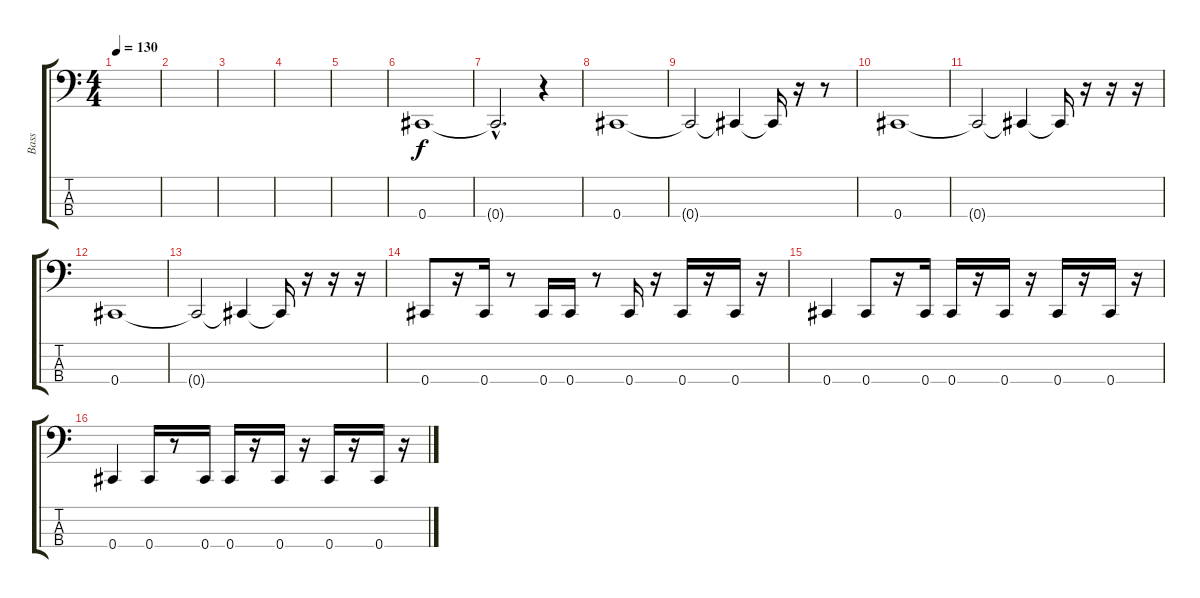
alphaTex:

\track ("Bass" "Bass") {instrument electricbasspick}
\staff {score tabs}
\tuning (E2 B1 Gb1 Db1) {hide}
\ts (4 4)
\tempo 130
\clef f4
\ks c
|
|
|
|
|
0.4.1 |
0.4{hac t}.2{d} r.4 |
0.4.1 |
0.4{t}.2 0.4{t}.4 0.4{t}.16 r.16 r.8 |
0.4.1 |
0.4{t}.2 0.4{t}.4 0.4{t}.16 r.16 r.16 r.16 |
0.4.1 |
0.4{t}.2 0.4{t}.4 0.4{t}.16 r.16 r.16 r.16 |
0.4.8 r.16 0.4.16 r.8 0.4.16 0.4.16 r.8 0.4.16 r.16 0.4.16 r.16 0.4.16 r.16 |
0.4.4 0.4.8 r.16 0.4.16 0.4.16 r.16 0.4.16 r.16 0.4.16 r.16 0.4.16 r.16 |
0.4.4 0.4.16 r.8 0.4.16 0.4.16 r.16 0.4.16 r.16 0.4.16 r.16 0.4.16 r.16
